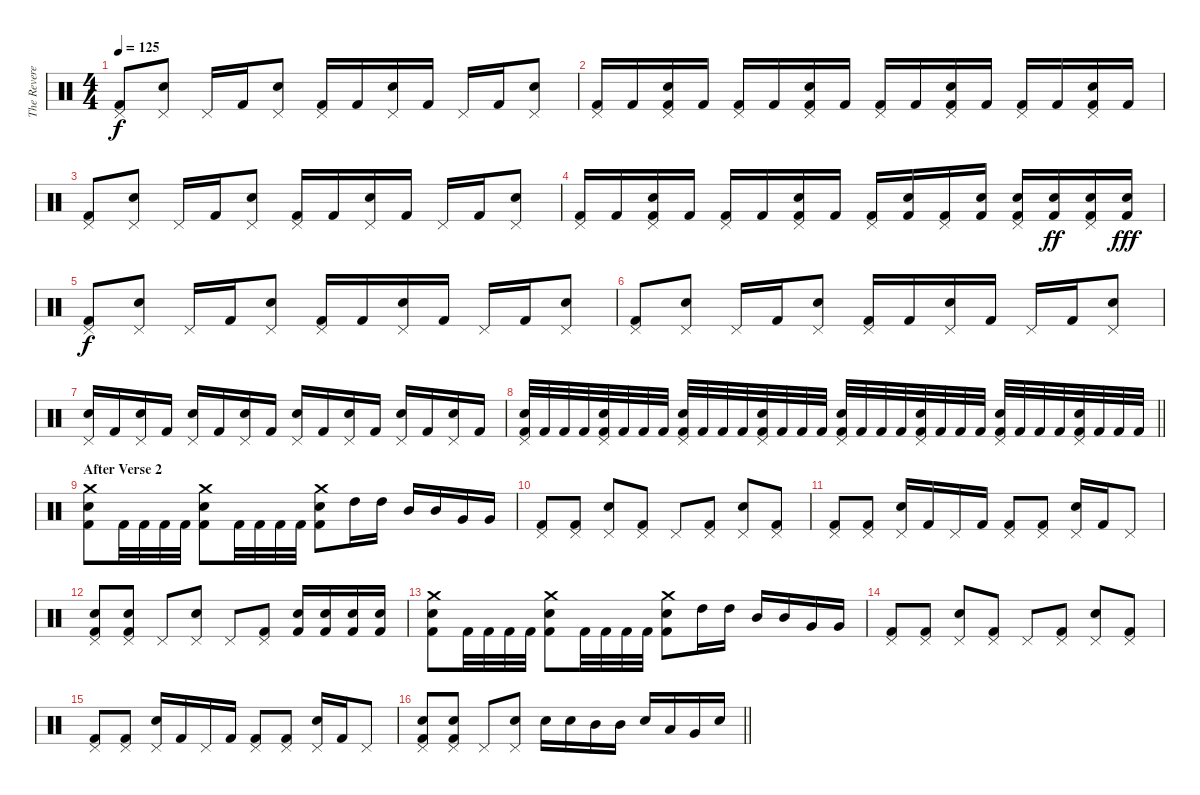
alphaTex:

\track ("The Reverend" "The Revere") {instrument percussion}
\staff {score}
\articulation defaults
\ts (4 4)
\tempo 125
\clef neutral
\ks c
("Pedal Hi-Hat (hit)" "Kick (hit) 2").8{dy f} ("Pedal Hi-Hat (hit)" "Electric Snare (hit)").8 "Pedal Hi-Hat (hit)".16 "Kick (hit) 2".16 ("Pedal Hi-Hat (hit)" "Electric Snare (hit)").8 ("Pedal Hi-Hat (hit)" "Kick (hit) 2").16 "Kick (hit) 2".16 ("Pedal Hi-Hat (hit)" "Electric Snare (hit)").16 "Kick (hit) 2".16 "Pedal Hi-Hat (hit)".16 "Kick (hit) 2".16 ("Pedal Hi-Hat (hit)" "Electric Snare (hit)").8 |
("Pedal Hi-Hat (hit)" "Kick (hit) 2").16 "Kick (hit) 2".16 ("Pedal Hi-Hat (hit)" "Electric Snare (hit)" "Kick (hit) 2").16 "Kick (hit) 2".16 ("Pedal Hi-Hat (hit)" "Kick (hit) 2").16 "Kick (hit) 2".16 ("Pedal Hi-Hat (hit)" "Electric Snare (hit)" "Kick (hit) 2").16 "Kick (hit) 2".16 ("Pedal Hi-Hat (hit)" "Kick (hit) 2").16 "Kick (hit) 2".16 ("Pedal Hi-Hat (hit)" "Electric Snare (hit)" "Kick (hit) 2").16 "Kick (hit) 2".16 ("Pedal Hi-Hat (hit)" "Kick (hit) 2").16 "Kick (hit) 2".16 ("Pedal Hi-Hat (hit)" "Electric Snare (hit)" "Kick (hit) 2").16 "Kick (hit) 2".16 |
("Pedal Hi-Hat (hit)" "Kick (hit) 2").8 ("Pedal Hi-Hat (hit)" "Electric Snare (hit)").8 "Pedal Hi-Hat (hit)".16 "Kick (hit) 2".16 ("Pedal Hi-Hat (hit)" "Electric Snare (hit)").8 ("Pedal Hi-Hat (hit)" "Kick (hit) 2").16 "Kick (hit) 2".16 ("Pedal Hi-Hat (hit)" "Electric Snare (hit)").16 "Kick (hit) 2".16 "Pedal Hi-Hat (hit)".16 "Kick (hit) 2".16 ("Pedal Hi-Hat (hit)" "Electric Snare (hit)").8 |
("Pedal Hi-Hat (hit)" "Kick (hit) 2").16 "Kick (hit) 2".16 ("Pedal Hi-Hat (hit)" "Electric Snare (hit)" "Kick (hit) 2").16 "Kick (hit) 2".16 ("Pedal Hi-Hat (hit)" "Kick (hit) 2").16 "Kick (hit) 2".16 ("Pedal Hi-Hat (hit)" "Electric Snare (hit)" "Kick (hit) 2").16 "Kick (hit) 2".16 ("Pedal Hi-Hat (hit)" "Kick (hit) 2").16 ("Electric Snare (hit)" "Kick (hit) 2").16 ("Pedal Hi-Hat (hit)" "Kick (hit) 2").16 ("Electric Snare (hit)" "Kick (hit) 2").16 ("Pedal Hi-Hat (hit)" "Electric Snare (hit)" "Kick (hit) 2").16 ("Electric Snare (hit)" "Kick (hit) 2").16{dy ff} ("Pedal Hi-Hat (hit)" "Electric Snare (hit)" "Kick (hit) 2").16 ("Electric Snare (hit)" "Kick (hit) 2").16{dy fff} |
("Pedal Hi-Hat (hit)" "Kick (hit) 2").8{dy f} ("Pedal Hi-Hat (hit)" "Electric Snare (hit)").8 "Pedal Hi-Hat (hit)".16 "Kick (hit) 2".16 ("Pedal Hi-Hat (hit)" "Electric Snare (hit)").8 ("Pedal Hi-Hat (hit)" "Kick (hit) 2").16 "Kick (hit) 2".16 ("Pedal Hi-Hat (hit)" "Electric Snare (hit)").16 "Kick (hit) 2".16 "Pedal Hi-Hat (hit)".16 "Kick (hit) 2".16 ("Pedal Hi-Hat (hit)" "Electric Snare (hit)").8 |
("Pedal Hi-Hat (hit)" "Kick (hit) 2").8 ("Pedal Hi-Hat (hit)" "Electric Snare (hit)").8 "Pedal Hi-Hat (hit)".16 "Kick (hit) 2".16 ("Pedal Hi-Hat (hit)" "Electric Snare (hit)").8 ("Pedal Hi-Hat (hit)" "Kick (hit) 2").16 "Kick (hit) 2".16 ("Pedal Hi-Hat (hit)" "Electric Snare (hit)").16 "Kick (hit) 2".16 "Pedal Hi-Hat (hit)".16 "Kick (hit) 2".16 ("Pedal Hi-Hat (hit)" "Electric Snare (hit)").8 |
("Pedal Hi-Hat (hit)" "Electric Snare (hit)").16 "Kick (hit) 2".16 ("Pedal Hi-Hat (hit)" "Electric Snare (hit)").16 "Kick (hit) 2".16 ("Pedal Hi-Hat (hit)" "Electric Snare (hit)").16 "Kick (hit) 2".16 ("Pedal Hi-Hat (hit)" "Electric Snare (hit)").16 "Kick (hit) 2".16 ("Pedal Hi-Hat (hit)" "Electric Snare (hit)").16 "Kick (hit) 2".16 ("Pedal Hi-Hat (hit)" "Electric Snare (hit)").16 "Kick (hit) 2".16 ("Pedal Hi-Hat (hit)" "Electric Snare (hit)").16 "Kick (hit) 2".16 ("Pedal Hi-Hat (hit)" "Electric Snare (hit)").16 "Kick (hit) 2".16 |
\barLineRight lightlight
("Pedal Hi-Hat (hit)" "Electric Snare (hit)" "Kick (hit) 2").32 "Kick (hit) 2".32 "Kick (hit) 2".32 "Kick (hit) 2".32 ("Pedal Hi-Hat (hit)" "Electric Snare (hit)" "Kick (hit) 2").32 "Kick (hit) 2".32 "Kick (hit) 2".32 "Kick (hit) 2".32 ("Pedal Hi-Hat (hit)" "Electric Snare (hit)" "Kick (hit) 2").32 "Kick (hit) 2".32 "Kick (hit) 2".32 "Kick (hit) 2".32 ("Pedal Hi-Hat (hit)" "Electric Snare (hit)" "Kick (hit) 2").32 "Kick (hit) 2".32 "Kick (hit) 2".32 "Kick (hit) 2".32 ("Pedal Hi-Hat (hit)" "Electric Snare (hit)" "Kick (hit) 2").32 "Kick (hit) 2".32 "Kick (hit) 2".32 "Kick (hit) 2".32 ("Pedal Hi-Hat (hit)" "Electric Snare (hit)" "Kick (hit) 2").32 "Kick (hit) 2".32 "Kick (hit) 2".32 "Kick (hit) 2".32 ("Pedal Hi-Hat (hit)" "Electric Snare (hit)" "Kick (hit) 2").32 "Kick (hit) 2".32 "Kick (hit) 2".32 "Kick (hit) 2".32 ("Pedal Hi-Hat (hit)" "Electric Snare (hit)" "Kick (hit) 2").32 "Kick (hit) 2".32 "Kick (hit) 2".32 "Kick (hit) 2".32 |
\section ("" "After Verse 2")
("Crash medium (hit)" "Electric Snare (hit)" "Kick (hit) 2").8 "Kick (hit) 2".32 "Kick (hit) 2".32 "Kick (hit) 2".32 "Kick (hit) 2".32 ("Crash medium (hit)" "Electric Snare (hit)" "Kick (hit) 2").8 "Kick (hit) 2".32 "Kick (hit) 2".32 "Kick (hit) 2".32 "Kick (hit) 2".32 ("Crash medium (hit)" "Electric Snare (hit)" "Kick (hit) 2").8 "High Tom (hit)".16 "High Tom (hit)".16 "Mid Tom (hit)".16 "Mid Tom (hit)".16 "Very Low Tom (hit)".16 "Very Low Tom (hit)".16 |
("Pedal Hi-Hat (hit)" "Kick (hit) 2").8 ("Pedal Hi-Hat (hit)" "Kick (hit) 2").8 ("Pedal Hi-Hat (hit)" "Electric Snare (hit)").8 ("Pedal Hi-Hat (hit)" "Kick (hit) 2").8 "Pedal Hi-Hat (hit)".8 ("Pedal Hi-Hat (hit)" "Kick (hit) 2").8 ("Pedal Hi-Hat (hit)" "Electric Snare (hit)").8 ("Pedal Hi-Hat (hit)" "Kick (hit) 2").8 |
("Pedal Hi-Hat (hit)" "Kick (hit) 2").8 ("Pedal Hi-Hat (hit)" "Kick (hit) 2").8 ("Pedal Hi-Hat (hit)" "Electric Snare (hit)").16 "Kick (hit) 2".16 "Pedal Hi-Hat (hit)".16 "Kick (hit) 2".16 ("Pedal Hi-Hat (hit)" "Kick (hit) 2").8 ("Pedal Hi-Hat (hit)" "Kick (hit) 2").8 ("Pedal Hi-Hat (hit)" "Electric Snare (hit)").16 "Kick (hit) 2".16 "Pedal Hi-Hat (hit)".8 |
("Pedal Hi-Hat (hit)" "Electric Snare (hit)" "Kick (hit) 2").8 ("Pedal Hi-Hat (hit)" "Electric Snare (hit)" "Kick (hit) 2").8 "Pedal Hi-Hat (hit)".8 ("Pedal Hi-Hat (hit)" "Electric Snare (hit)").8 "Pedal Hi-Hat (hit)".8 ("Pedal Hi-Hat (hit)" "Kick (hit) 2").8 ("Electric Snare (hit)" "Kick (hit) 2").16 ("Electric Snare (hit)" "Kick (hit) 2").16 ("Electric Snare (hit)" "Kick (hit) 2").16 ("Electric Snare (hit)" "Kick (hit) 2").16 |
("Crash medium (hit)" "Electric Snare (hit)" "Kick (hit) 2").8 "Kick (hit) 2".32 "Kick (hit) 2".32 "Kick (hit) 2".32 "Kick (hit) 2".32 ("Crash medium (hit)" "Electric Snare (hit)" "Kick (hit) 2").8 "Kick (hit) 2".32 "Kick (hit) 2".32 "Kick (hit) 2".32 "Kick (hit) 2".32 ("Crash medium (hit)" "Electric Snare (hit)" "Kick (hit) 2").8 "High Tom (hit)".16 "High Tom (hit)".16 "Mid Tom (hit)".16 "Mid Tom (hit)".16 "Very Low Tom (hit)".16 "Very Low Tom (hit)".16 |
("Pedal Hi-Hat (hit)" "Kick (hit) 2").8 ("Pedal Hi-Hat (hit)" "Kick (hit) 2").8 ("Pedal Hi-Hat (hit)" "Electric Snare (hit)").8 ("Pedal Hi-Hat (hit)" "Kick (hit) 2").8 "Pedal Hi-Hat (hit)".8 ("Pedal Hi-Hat (hit)" "Kick (hit) 2").8 ("Pedal Hi-Hat (hit)" "Electric Snare (hit)").8 ("Pedal Hi-Hat (hit)" "Kick (hit) 2").8 |
("Pedal Hi-Hat (hit)" "Kick (hit) 2").8 ("Pedal Hi-Hat (hit)" "Kick (hit) 2").8 ("Pedal Hi-Hat (hit)" "Electric Snare (hit)").16 "Kick (hit) 2".16 "Pedal Hi-Hat (hit)".16 "Kick (hit) 2".16 ("Pedal Hi-Hat (hit)" "Kick (hit) 2").8 ("Pedal Hi-Hat (hit)" "Kick (hit) 2").8 ("Pedal Hi-Hat (hit)" "Electric Snare (hit)").16 "Kick (hit) 2".16 "Pedal Hi-Hat (hit)".8 |
\barLineRight lightlight
("Pedal Hi-Hat (hit)" "Electric Snare (hit)" "Kick (hit) 2").8 ("Pedal Hi-Hat (hit)" "Electric Snare (hit)" "Kick (hit) 2").8 "Pedal Hi-Hat (hit)".8 ("Pedal Hi-Hat (hit)" "Electric Snare (hit)").8 "Electric Snare (hit)".16 "Electric Snare (hit)".16 "Mid Tom (hit)".16 "Mid Tom (hit)".16 "Electric Snare (hit)".16 "Low Tom (hit)".16 "Very Low Tom (hit)".16 "Electric Snare (hit)".16
